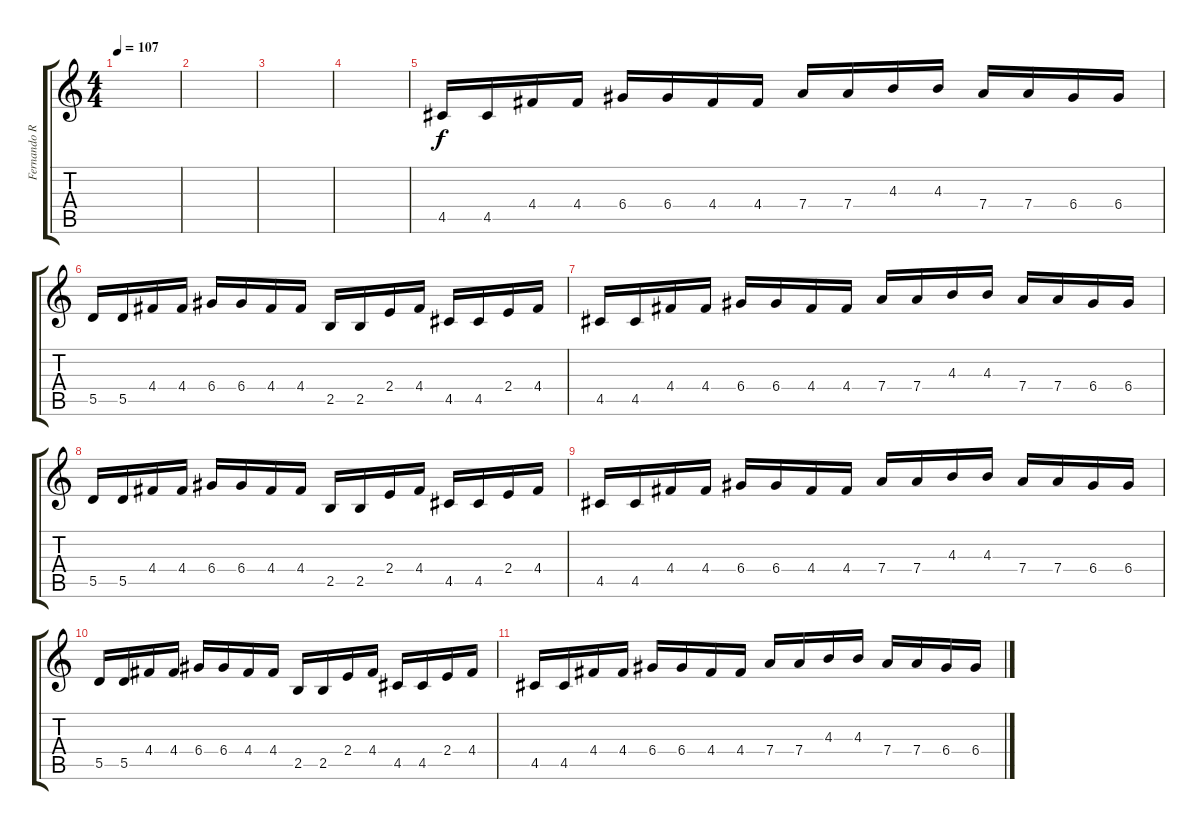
\track ("Fernando Riff 2" "Fernando R") {instrument acousticguitarnylon}
\staff {score tabs}
\tuning (E4 B3 G3 D3 A2 E2) {hide}
\ts (4 4)
\tempo 107
\clef g2
\ks c
|
|
|
|
4.5.16 4.5.16 4.4.16 4.4.16 6.4.16 6.4.16 4.4.16 4.4.16 7.4.16 7.4.16 4.3.16 4.3.16 7.4.16 7.4.16 6.4.16 6.4.16 |
5.5.16 5.5.16 4.4.16 4.4.16 6.4.16 6.4.16 4.4.16 4.4.16 2.5.16 2.5.16 2.4.16 4.4.16 4.5.16 4.5.16 2.4.16 4.4.16 |
4.5.16 4.5.16 4.4.16 4.4.16 6.4.16 6.4.16 4.4.16 4.4.16 7.4.16 7.4.16 4.3.16 4.3.16 7.4.16 7.4.16 6.4.16 6.4.16 |
5.5.16 5.5.16 4.4.16 4.4.16 6.4.16 6.4.16 4.4.16 4.4.16 2.5.16 2.5.16 2.4.16 4.4.16 4.5.16 4.5.16 2.4.16 4.4.16 |
4.5.16 4.5.16 4.4.16 4.4.16 6.4.16 6.4.16 4.4.16 4.4.16 7.4.16 7.4.16 4.3.16 4.3.16 7.4.16 7.4.16 6.4.16 6.4.16 |
5.5.16 5.5.16 4.4.16 4.4.16 6.4.16 6.4.16 4.4.16 4.4.16 2.5.16 2.5.16 2.4.16 4.4.16 4.5.16 4.5.16 2.4.16 4.4.16 |
4.5.16 4.5.16 4.4.16 4.4.16 6.4.16 6.4.16 4.4.16 4.4.16 7.4.16 7.4.16 4.3.16 4.3.16 7.4.16 7.4.16 6.4.16 6.4.16
